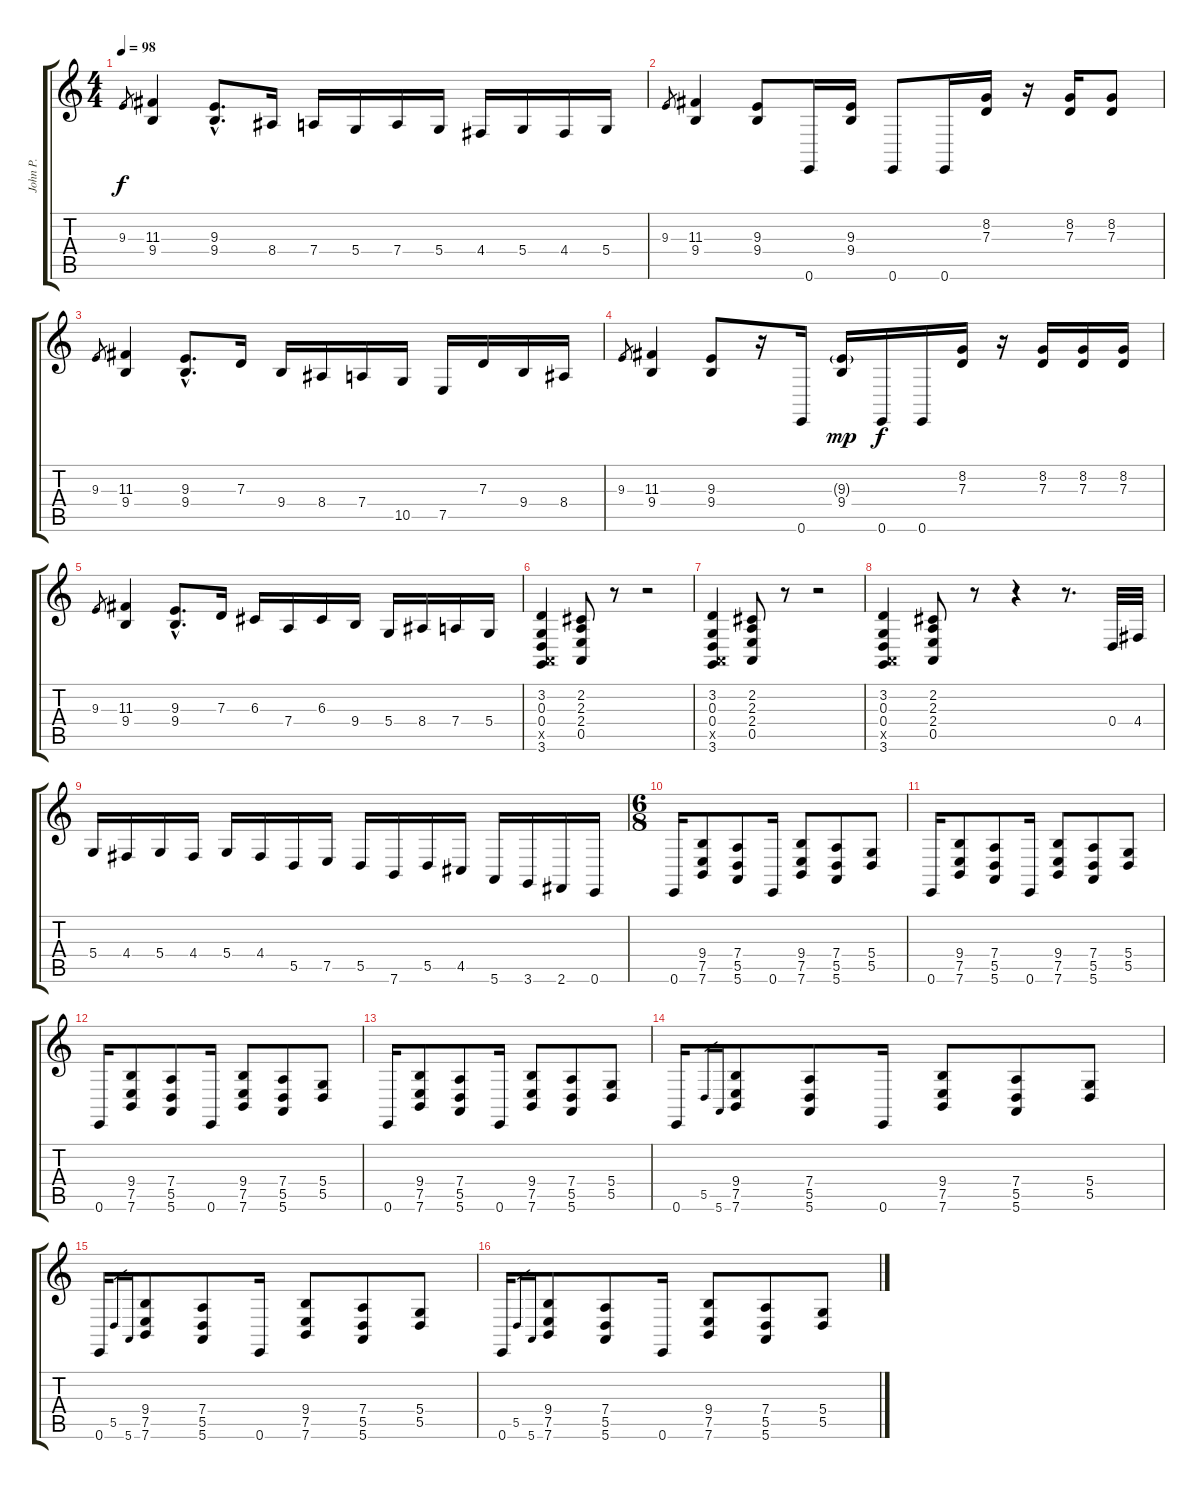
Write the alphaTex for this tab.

\track ("John P." "John P.") {instrument lead8bassandlead}
\staff {score tabs}
\tuning (E4 B3 G3 D3 A2 E2) {hide}
\ts (4 4)
\tempo 98
\clef g2
\ks c
9.3.8{gr dy f} (11.3 9.4).4 (9.3{hac} 9.4{hac}).8{d} 8.4.16 7.4.16 5.4.16 7.4.16 5.4.16 4.4.16 5.4.16 4.4.16 5.4.16 |
9.3.8{gr} (11.3 9.4).4 (9.3 9.4).8 0.6.16 (9.3 9.4).16 0.6.8 0.6.16 (8.2 7.3).16 r.16 (8.2 7.3).16 (8.2 7.3).8 |
9.3.8{gr} (11.3 9.4).4 (9.3{hac} 9.4{hac}).8{d} 7.3.16 9.4.16 8.4.16 7.4.16 10.5.16 7.5.16 7.3.16 9.4.16 8.4.16 |
9.3.8{gr} (11.3 9.4).4 (9.3 9.4).8 r.16 0.6.16 (9.3{g} 9.4).16{dy mp} 0.6.16{dy f} 0.6.16 (8.2 7.3).16 r.16 (8.2 7.3).16 (8.2 7.3).16 (8.2 7.3).16 |
9.3.8{gr} (11.3 9.4).4 (9.3{hac} 9.4{hac}).8{d} 7.3.16 6.3.16 7.4.16 6.3.16 9.4.16 5.4.16 8.4.16 7.4.16 5.4.16 |
(3.2 0.3 0.4 0.5{x} 3.6).4 (2.2 2.3 2.4 0.5).8 r.8 r.2 |
(3.2 0.3 0.4 0.5{x} 3.6).4 (2.2 2.3 2.4 0.5).8 r.8 r.2 |
(3.2 0.3 0.4 0.5{x} 3.6).4 (2.2 2.3 2.4 0.5).8 r.8 r.4 r.8{d} 0.4.32 4.4.32 |
5.4.16 4.4.16 5.4.16 4.4.16 5.4.16 4.4.16 5.5.16 7.5.16 5.5.16 7.6.16 5.5.16 4.5.16 5.6.16 3.6.16 2.6.16 0.6.16 |
\ts (6 8)
0.6.16 (9.4 7.5 7.6).8 (7.4 5.5 5.6).8 0.6.16 (9.4 7.5 7.6).8 (7.4 5.5 5.6).8 (5.4 5.5).8 |
0.6.16 (9.4 7.5 7.6).8 (7.4 5.5 5.6).8 0.6.16 (9.4 7.5 7.6).8 (7.4 5.5 5.6).8 (5.4 5.5).8 |
0.6.16 (9.4 7.5 7.6).8 (7.4 5.5 5.6).8 0.6.16 (9.4 7.5 7.6).8 (7.4 5.5 5.6).8 (5.4 5.5).8 |
0.6.16 (9.4 7.5 7.6).8 (7.4 5.5 5.6).8 0.6.16 (9.4 7.5 7.6).8 (7.4 5.5 5.6).8 (5.4 5.5).8 |
0.6.16 5.5.16{gr} 5.6.16{gr} (9.4 7.5 7.6).8 (7.4 5.5 5.6).8 0.6.16 (9.4 7.5 7.6).8 (7.4 5.5 5.6).8 (5.4 5.5).8 |
0.6.16 5.5.16{gr} 5.6.16{gr} (9.4 7.5 7.6).8 (7.4 5.5 5.6).8 0.6.16 (9.4 7.5 7.6).8 (7.4 5.5 5.6).8 (5.4 5.5).8 |
0.6.16 5.5.16{gr} 5.6.16{gr} (9.4 7.5 7.6).8 (7.4 5.5 5.6).8 0.6.16 (9.4 7.5 7.6).8 (7.4 5.5 5.6).8 (5.4 5.5).8
